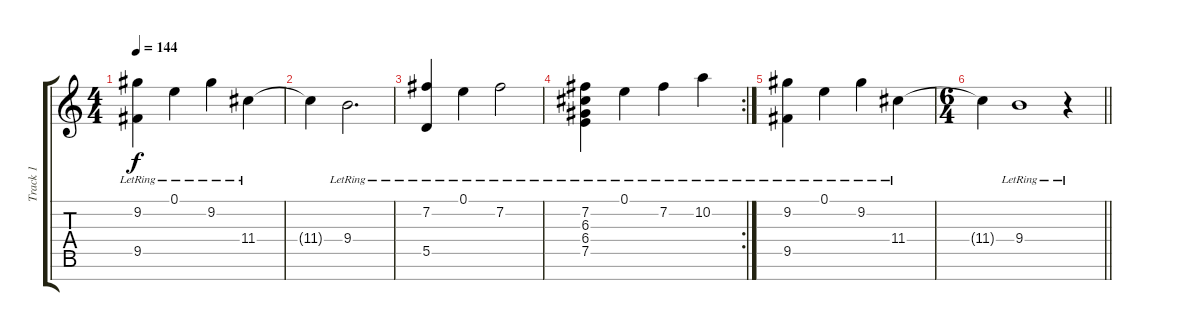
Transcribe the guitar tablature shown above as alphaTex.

\track ("Track 1" "Track 1") {instrument acousticguitarsteel}
\staff {score tabs}
\tuning (E4 B3 G3 D3 A2 E2 B1) {hide}
\ts (4 4)
\tempo 144
\clef g2
\ks c
(9.2{lr} 9.5{lr}).4{dy f} 0.1{lr}.4 9.2{lr}.4 11.4{lr}.4 |
11.4{t}.4 9.4{lr}.2{d} |
(7.2{lr} 5.5{lr}).4 0.1{lr}.4 7.2{lr}.2 |
\rc 2
(7.2{lr} 6.3{lr} 6.4{lr} 7.5{lr}).4 0.1{lr}.4 7.2{lr}.4 10.2{lr}.4 |
(9.2{lr} 9.5{lr}).4 0.1{lr}.4 9.2{lr}.4 11.4{lr}.4 |
\ts (6 4)
\barLineRight lightlight
11.4{t}.4 9.4{lr}.1 r.4
